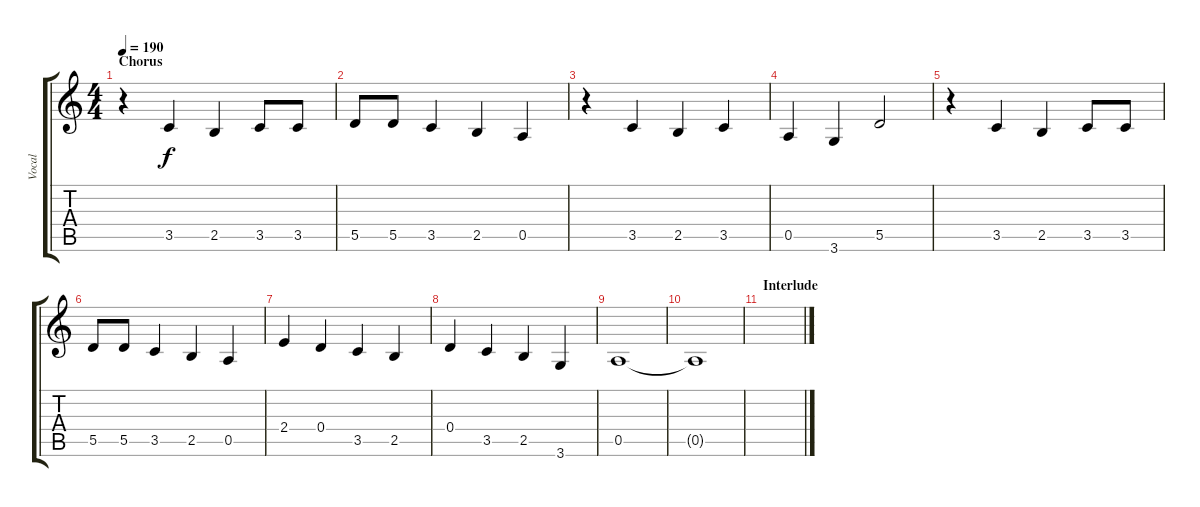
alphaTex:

\track ("Vocal" "Vocal") {instrument electricguitarclean}
\staff {score tabs}
\tuning (E4 B3 G3 D3 A2 E2) {hide}
\ts (4 4)
\section ("" "Chorus")
\tempo 190
\clef g2
\ks c
r.4{dy f} 3.5.4 2.5.4 3.5.8 3.5.8 |
5.5.8 5.5.8 3.5.4 2.5.4 0.5.4 |
r.4 3.5.4 2.5.4 3.5.4 |
0.5.4 3.6.4 5.5.2 |
r.4 3.5.4 2.5.4 3.5.8 3.5.8 |
5.5.8 5.5.8 3.5.4 2.5.4 0.5.4 |
2.4.4 0.4.4 3.5.4 2.5.4 |
0.4.4 3.5.4 2.5.4 3.6.4 |
0.5.1 |
0.5{t}.1 |
\section ("" "Interlude")
